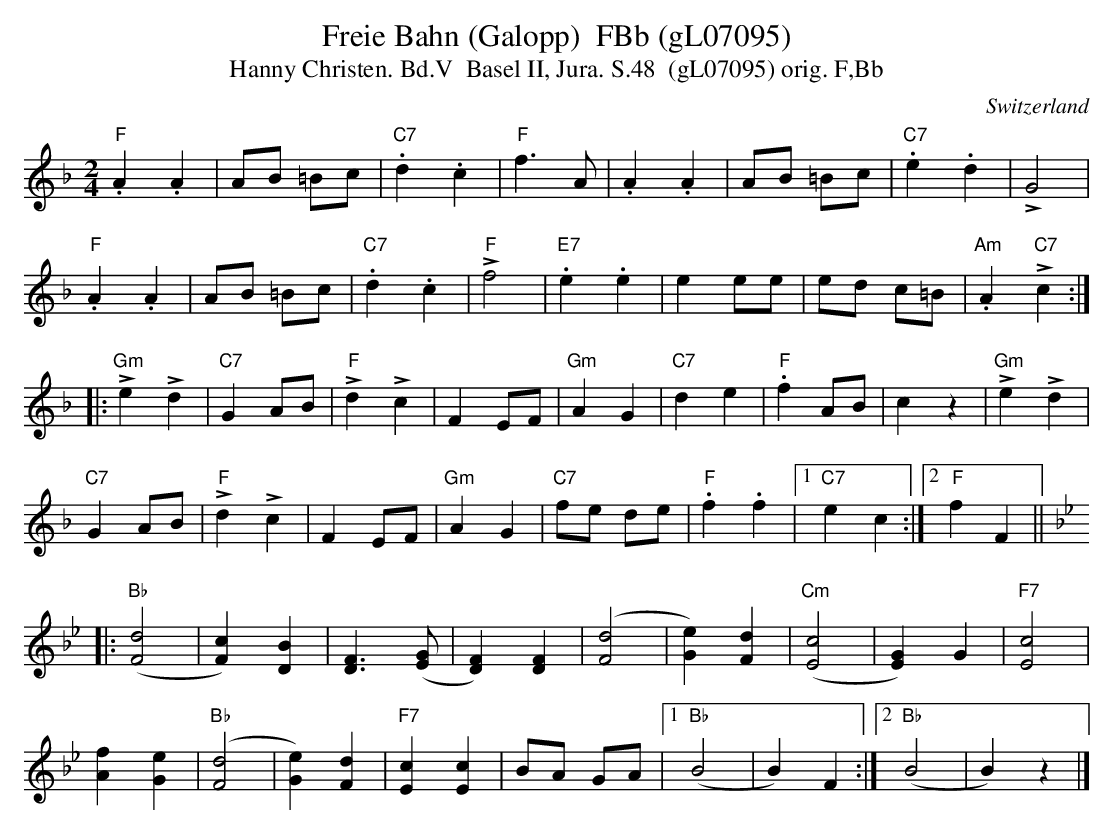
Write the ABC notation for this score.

X:1
T:Freie Bahn (Galopp)  FBb (gL07095)
T:Hanny Christen. Bd.V  Basel II, Jura. S.48  (gL07095) orig. F,Bb
M:2/4
L:1/8
O:Switzerland
K:F major
"F".A2.A2 | AB =Bc | "C7".d2.c2 | "F"f3A | .A2.A2 | AB =Bc | "C7".e2.d2 | !>!G4 |
"F".A2.A2 | AB =Bc | "C7".d2.c2 | !>!"F"f4 | "E7".e2.e2 | e2ee | ed c=B | "Am".A2!>!"C7"c2 :|
|: !>!"Gm"e2!>!d2 | "C7"G2 AB | !>!"F"d2!>!c2 | F2EF | "Gm"A2G2 | "C7"d2e2 | "F".f2AB | c2z2 | !>!"Gm"e2!>!d2 |
"C7"G2AB | !>!"F"d2!>!c2 | F2EF | "Gm"A2G2 |  "C7"fe de | "F".f2.f2 |1 "C7"e2c2 :|2 "F"f2F2 || [K:Bb]
|: ("Bb"[F4d4] | [F2c2])[D2B2] | [D3F3]([EG] | [D2F2]) [D2F2] |([F4d4] | [G2e2]) [F2d2] | ("Cm"[E4c4] | [E2G2]) G2 | "F7"[E4c4] |
[A2f2] [G2e2] | ("Bb"[F4d4] | [G2e2]) [F2d2] | "F7"[E2c2][E2c2] | BA GA |1 ("Bb"B4 | B2)F2 :|2 ("Bb"B4 | B2)z2 |]
